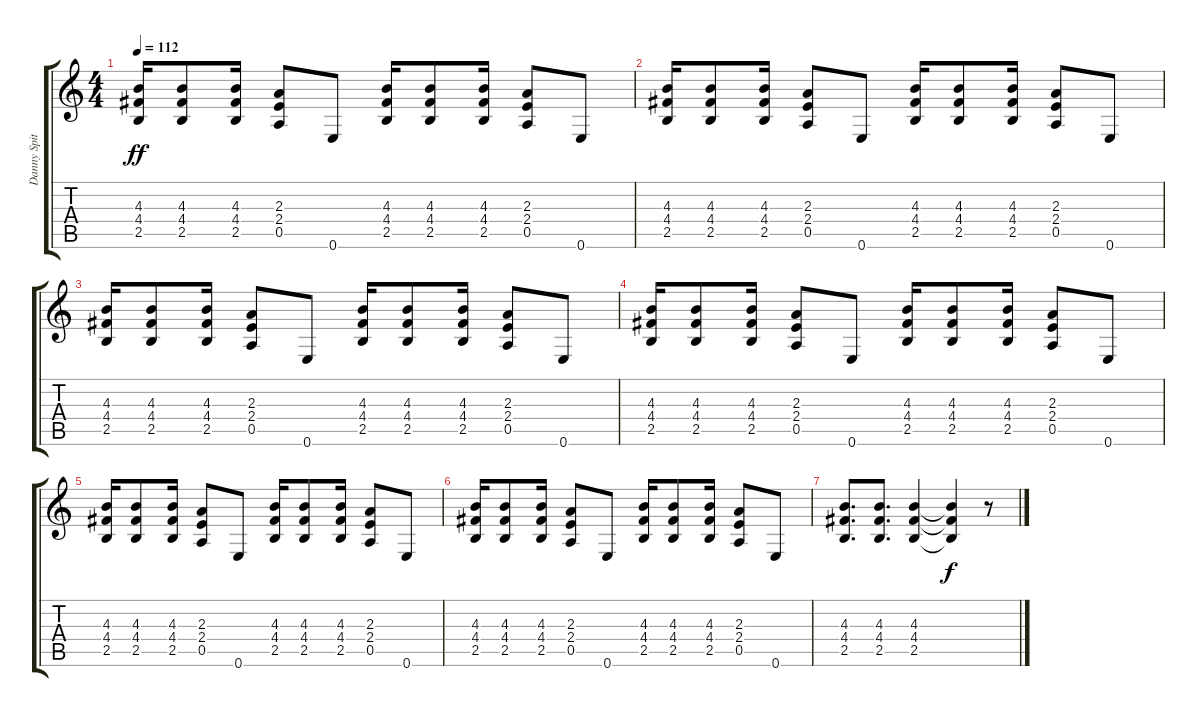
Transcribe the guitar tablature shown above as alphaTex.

\track ("Danny Spitz" "Danny Spit") {instrument distortionguitar}
\staff {score tabs}
\tuning (E4 B3 G3 D3 A2 E2) {hide}
\ts (4 4)
\tempo 112
\clef g2
\ks c
(4.3 4.4 2.5).16{dy ff} (4.3 4.4 2.5).8 (4.3 4.4 2.5).16 (2.3 2.4 0.5).8 0.6.8 (4.3 4.4 2.5).16 (4.3 4.4 2.5).8 (4.3 4.4 2.5).16 (2.3 2.4 0.5).8 0.6.8 |
(4.3 4.4 2.5).16 (4.3 4.4 2.5).8 (4.3 4.4 2.5).16 (2.3 2.4 0.5).8 0.6.8 (4.3 4.4 2.5).16 (4.3 4.4 2.5).8 (4.3 4.4 2.5).16 (2.3 2.4 0.5).8 0.6.8 |
(4.3 4.4 2.5).16 (4.3 4.4 2.5).8 (4.3 4.4 2.5).16 (2.3 2.4 0.5).8 0.6.8 (4.3 4.4 2.5).16 (4.3 4.4 2.5).8 (4.3 4.4 2.5).16 (2.3 2.4 0.5).8 0.6.8 |
(4.3 4.4 2.5).16 (4.3 4.4 2.5).8 (4.3 4.4 2.5).16 (2.3 2.4 0.5).8 0.6.8 (4.3 4.4 2.5).16 (4.3 4.4 2.5).8 (4.3 4.4 2.5).16 (2.3 2.4 0.5).8 0.6.8 |
(4.3 4.4 2.5).16 (4.3 4.4 2.5).8 (4.3 4.4 2.5).16 (2.3 2.4 0.5).8 0.6.8 (4.3 4.4 2.5).16 (4.3 4.4 2.5).8 (4.3 4.4 2.5).16 (2.3 2.4 0.5).8 0.6.8 |
(4.3 4.4 2.5).16 (4.3 4.4 2.5).8 (4.3 4.4 2.5).16 (2.3 2.4 0.5).8 0.6.8 (4.3 4.4 2.5).16 (4.3 4.4 2.5).8 (4.3 4.4 2.5).16 (2.3 2.4 0.5).8 0.6.8 |
(4.3 4.4 2.5).8{d} (4.3 4.4 2.5).8{d} (4.3 4.4 2.5).4 (4.3{t} 4.4{t} 2.5{t}).4{dy f} r.8
